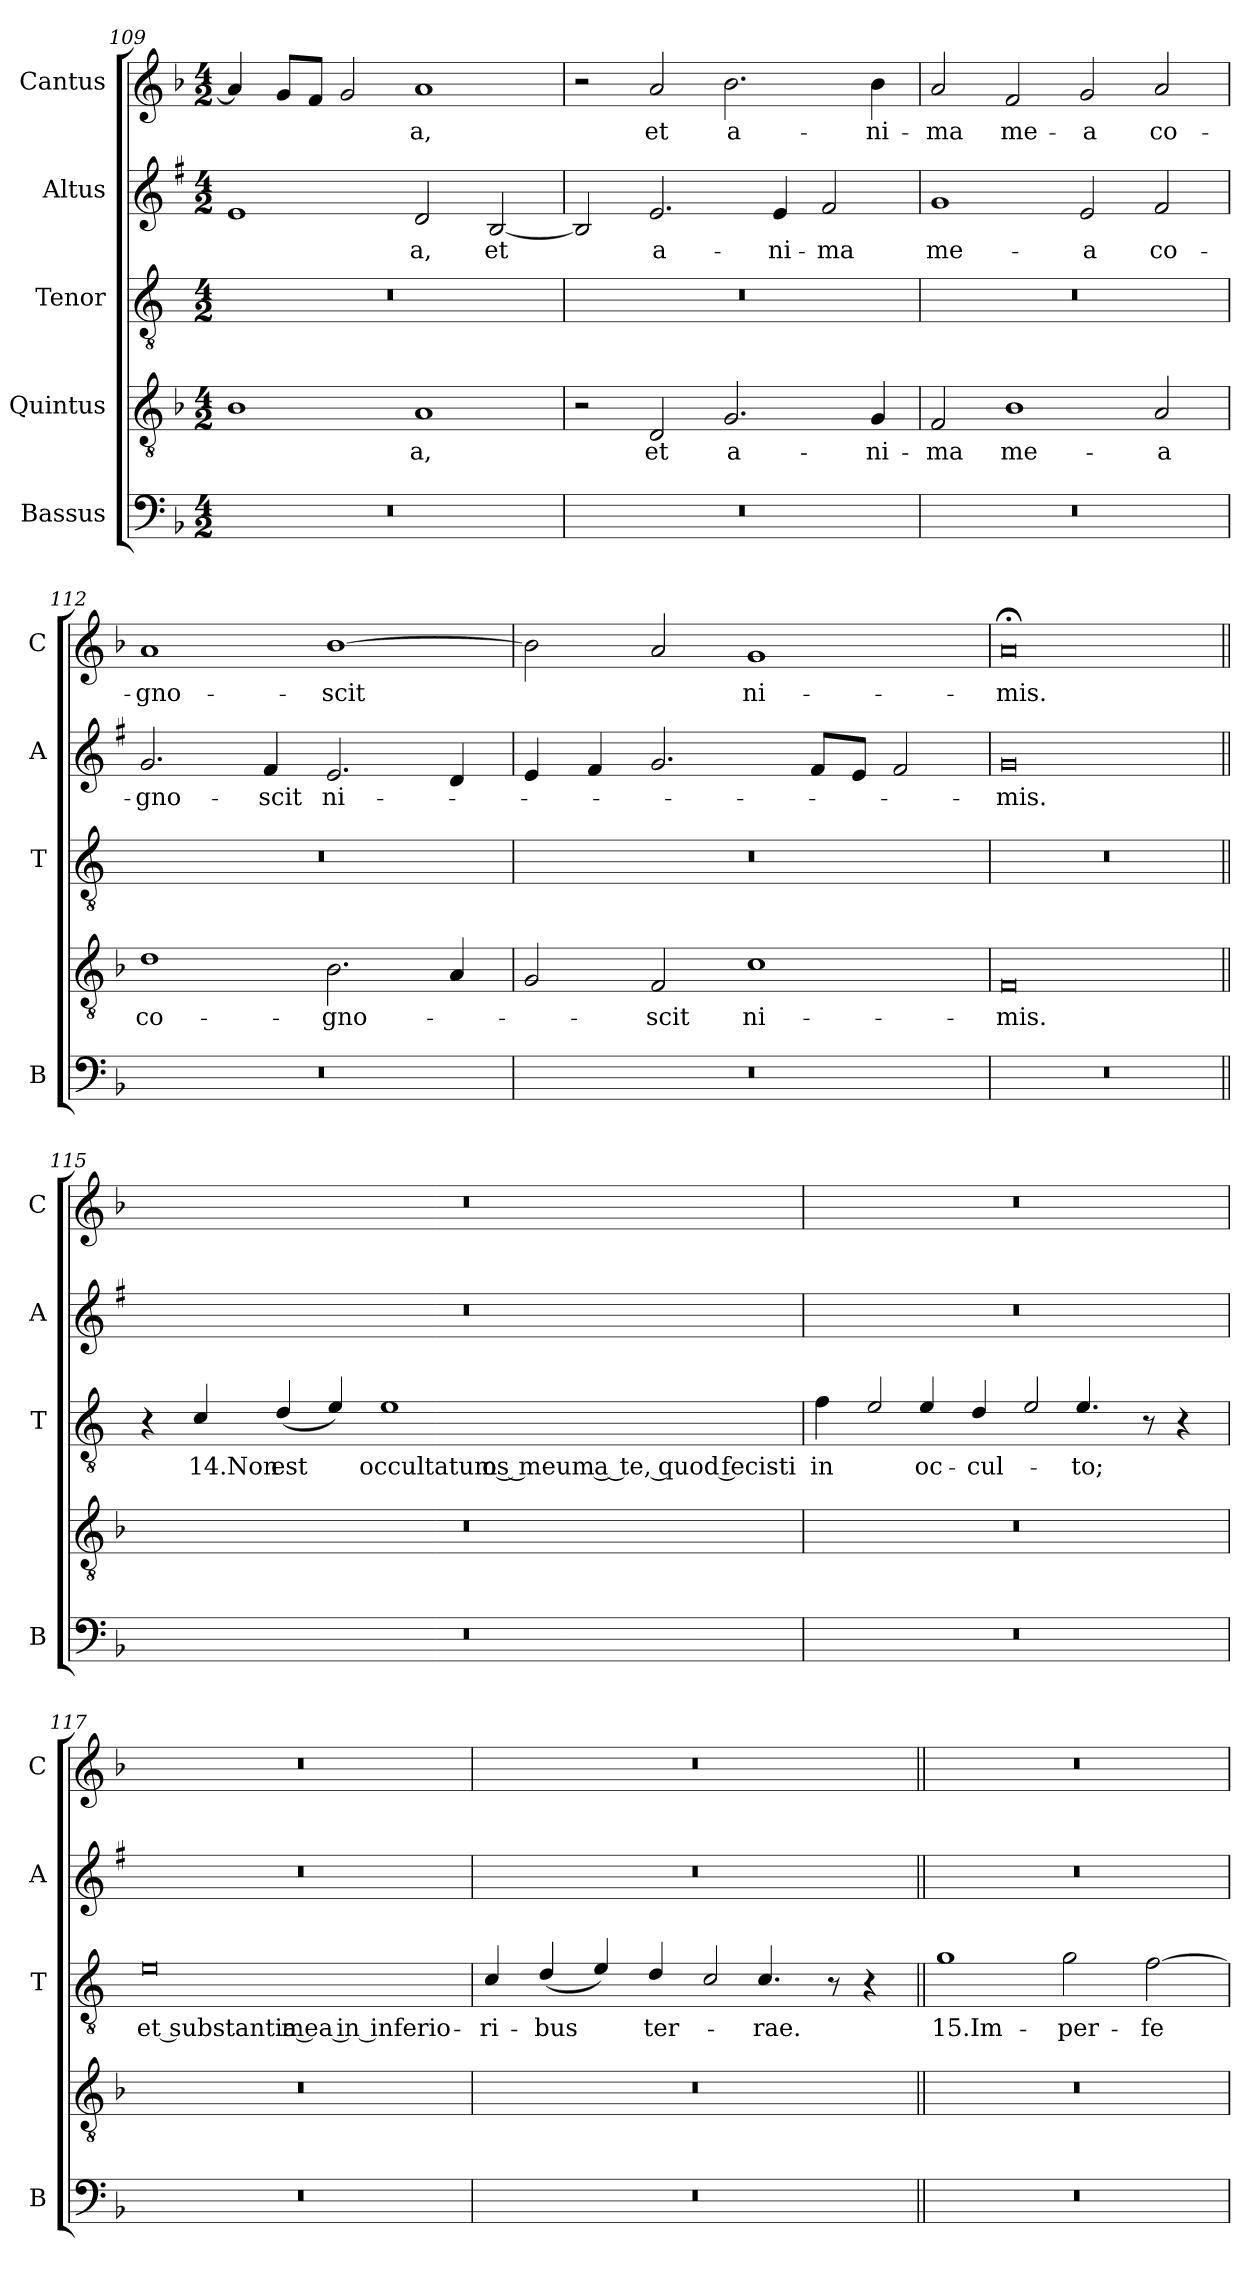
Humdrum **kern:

**kern	**kern	**text	**kern	**text	**kern	**text	**kern	**text
*part5	*part4	*part4	*part3	*part3	*part2	*part2	*part1	*part1
*staff5	*staff4	*staff4	*staff3	*staff3	*staff2	*staff2	*staff1	*staff1
*I"Bassus	*I"Quintus	*	*I"Tenor	*	*I"Altus	*	*I"Cantus	*
*I'B	*	*	*I'T	*	*I'A	*	*I'C	*
*clefF4	*clefGv2	*	*clefGv2	*	*clefG2	*	*clefG2	*
*	*	*	*ITrd4c7	*	*ITrd1c2	*	*	*
*k[b-]	*k[b-]	*	*k[b-]	*	*k[b-]	*	*k[b-]	*
*F:	*F:	*	*F:	*	*F:	*	*F:	*
*M4/2	*M4/2	*	*M4/2	*	*M4/2	*	*M4/2	*
=109	=109	=109	=109	=109	=109	=109	=109	=109
0r	1B-	.	0r	.	1d	.	4a/]	.
.	.	.	.	.	.	.	8g/L	.
.	.	.	.	.	.	.	8f/J	.
.	.	.	.	.	.	.	2g/	.
!	!	!LO:LY:b	!	!	!	!LO:LY:b	!	!LO:LY:b
.	1A	-a,	.	.	2c/	-a,	1a	-a,
!	!	!	!	!	!	!LO:LY:b	!	!
.	.	.	.	.	[2A/	et	.	.
!!LO:PB:g=z
=110	=110	=110	=110	=110	=110	=110	=110	=110
0r	2r	.	0r	.	2A/]	.	2r	.
!	!	!LO:LY:b	!	!	!	!LO:LY:b	!	!LO:LY:b
.	2D/	et	.	.	2.d/	a-	2a/	et
!	!	!LO:LY:b	!	!	!	!	!	!LO:LY:b
.	2.G/	a-	.	.	.	.	2.b-\	a-
!	!	!	!	!	!	!LO:LY:b	!	!
.	.	.	.	.	4d/	-ni-	.	.
!	!	!	!	!	!	!LO:LY:b	!	!
.	.	.	.	.	2e/	-ma	.	.
!	!	!LO:LY:b	!	!	!	!	!	!LO:LY:b
.	4G/	-ni-	.	.	.	.	4b-\	-ni-
=111	=111	=111	=111	=111	=111	=111	=111	=111
!	!	!LO:LY:b	!	!	!	!LO:LY:b	!	!LO:LY:b
0r	2F/	-ma	0r	.	1f	me-	2a/	-ma
!	!	!LO:LY:b	!	!	!	!	!	!LO:LY:b
.	1B-	me-	.	.	.	.	2f/	me-
!	!	!	!	!	!	!LO:LY:b	!	!LO:LY:b
.	.	.	.	.	2d/	-a	2g/	-a
!	!	!LO:LY:b	!	!	!	!LO:LY:b	!	!LO:LY:b
.	2A/	-a	.	.	2e/	co-	2a/	co-
=112	=112	=112	=112	=112	=112	=112	=112	=112
!	!	!LO:LY:b	!	!	!	!LO:LY:b	!	!LO:LY:b
0r	1d	co-	0r	.	2.f/	-gno-	1a	-gno-
!	!	!	!	!	!	!LO:LY:b	!	!
.	.	.	.	.	4e/	-scit	.	.
!	!	!LO:LY:b	!	!	!	!LO:LY:b	!	!LO:LY:b
.	2.B-\	-gno-	.	.	2.d/	ni-	[1b-	-scit
.	4A/	.	.	.	4c/	.	.	.
=113	=113	=113	=113	=113	=113	=113	=113	=113
0r	2G/	.	0r	.	4d/	.	2b-\]	.
.	.	.	.	.	4e/	.	.	.
!	!	!LO:LY:b	!	!	!	!	!	!
.	2F/	-scit	.	.	2.f/	.	2a/	.
!	!	!LO:LY:b	!	!	!	!	!	!LO:LY:b
.	1c	ni-	.	.	.	.	1g	ni-
.	.	.	.	.	8e/L	.	.	.
.	.	.	.	.	8d/J	.	.	.
.	.	.	.	.	2e/	.	.	.
=114	=114	=114	=114	=114	=114	=114	=114	=114
!	!	!LO:LY:b	!	!	!	!LO:LY:b	!	!LO:LY:b
0r	0F	-mis.	0r	.	0f	-mis.	0a;<	-mis.
!!LO:LB:g=z
=115||	=115||	=115||	=115||	=115||	=115||	=115||	=115||	=115||
0r	0r	.	4r	.	0r	.	0r	.
!	!	!	!	!LO:LY:b	!	!	!	!
.	.	.	4F/	14.Non	.	.	.	.
!	!	!	!	!LO:LY:b	!	!	!	!
.	.	.	(<4G/	est	.	.	.	.
.	.	.	4A/)	.	.	.	.	.
!	!	!	!	!LO:LY:b	!	!	!	!
.	.	.	1A	occultatum os meum a te, quod fecisti	.	.	.	.
=116	=116	=116	=116	=116	=116	=116	=116	=116
!	!	!	!	!LO:LY:b	!	!	!	!
0r	0r	.	4B-\	in	0r	.	0r	.
!	!	!	!LO:N:head=open	!	!	!	!	!
.	.	.	4A/	.	.	.	.	.
!	!	!	!	!LO:LY:b	!	!	!	!
.	.	.	4A/	oc-	.	.	.	.
!	!	!	!	!LO:LY:b	!	!	!	!
.	.	.	4G/	-cul-	.	.	.	.
!	!	!	!LO:N:head=open	!	!	!	!	!
.	.	.	4A/	.	.	.	.	.
!	!	!	!	!LO:LY:b	!	!	!	!
.	.	.	4.A/	-to;	.	.	.	.
.	.	.	8r	.	.	.	.	.
.	.	.	4r	.	.	.	.	.
=117	=117	=117	=117	=117	=117	=117	=117	=117
!	!	!	!	!LO:LY:b	!	!	!	!
0r	0r	.	0A	et substantia mea in inferio-	0r	.	0r	.
=118	=118	=118	=118	=118	=118	=118	=118	=118
!	!	!	!	!LO:LY:b	!	!	!	!
0r	0r	.	4F/	-ri-	0r	.	0r	.
!	!	!	!	!LO:LY:b	!	!	!	!
.	.	.	(<4G/	-bus	.	.	.	.
.	.	.	4A/)	.	.	.	.	.
!	!	!	!	!LO:LY:b	!	!	!	!
.	.	.	4G/	ter-	.	.	.	.
!	!	!	!LO:N:head=open	!	!	!	!	!
.	.	.	4F/	.	.	.	.	.
!	!	!	!	!LO:LY:b	!	!	!	!
.	.	.	4.F/	-rae.	.	.	.	.
.	.	.	8r	.	.	.	.	.
.	.	.	4r	.	.	.	.	.
!!LO:LB:g=z
=119||	=119||	=119||	=119||	=119||	=119||	=119||	=119||	=119||
!	!	!	!	!LO:LY:b	!	!	!	!
0r	0r	.	1c	15.Im-	0r	.	0r	.
!	!	!	!	!LO:LY:b	!	!	!	!
.	.	.	2c\	-per-	.	.	.	.
!	!	!	!	!LO:LY:b	!	!	!	!
.	.	.	[2B-\	-fe-	.	.	.	.
=	=	=	=	=	=	=	=	=
*-	*-	*-	*-	*-	*-	*-	*-	*-
